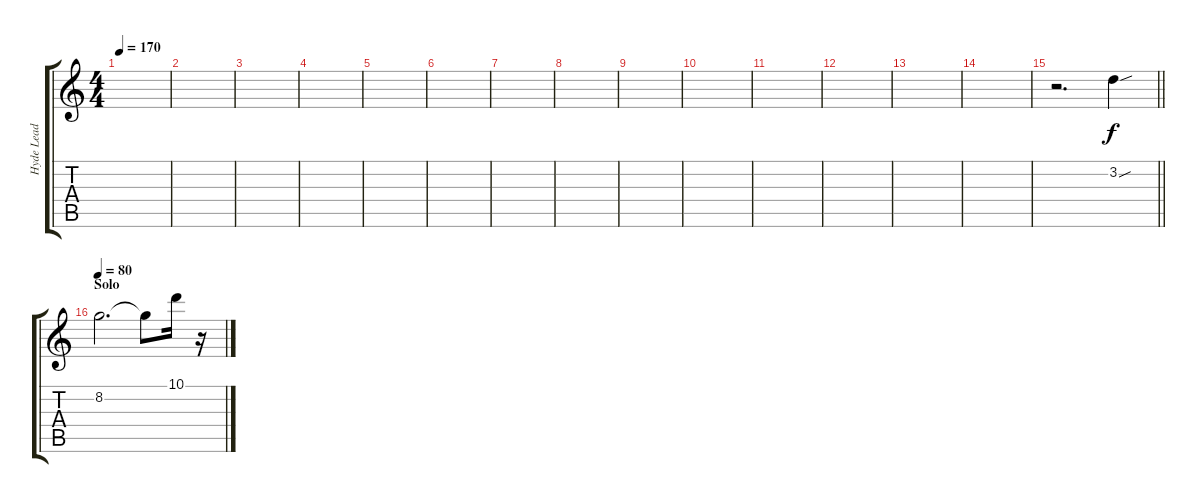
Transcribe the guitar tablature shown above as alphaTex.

\track ("Hyde Lead" "Hyde Lead") {instrument overdrivenguitar}
\staff {score tabs}
\tuning (E4 B3 G3 D3 A2 E2) {hide}
\ts (4 4)
\tempo 170
\clef g2
\ks c
|
|
|
|
|
|
|
|
|
|
|
|
|
|
\barLineRight lightlight
r.2{d} 3.2{sou}.4 |
\section ("" "Solo")
\tempo 80
8.2.2{d} 8.2{t}.8 10.1.16 r.16
